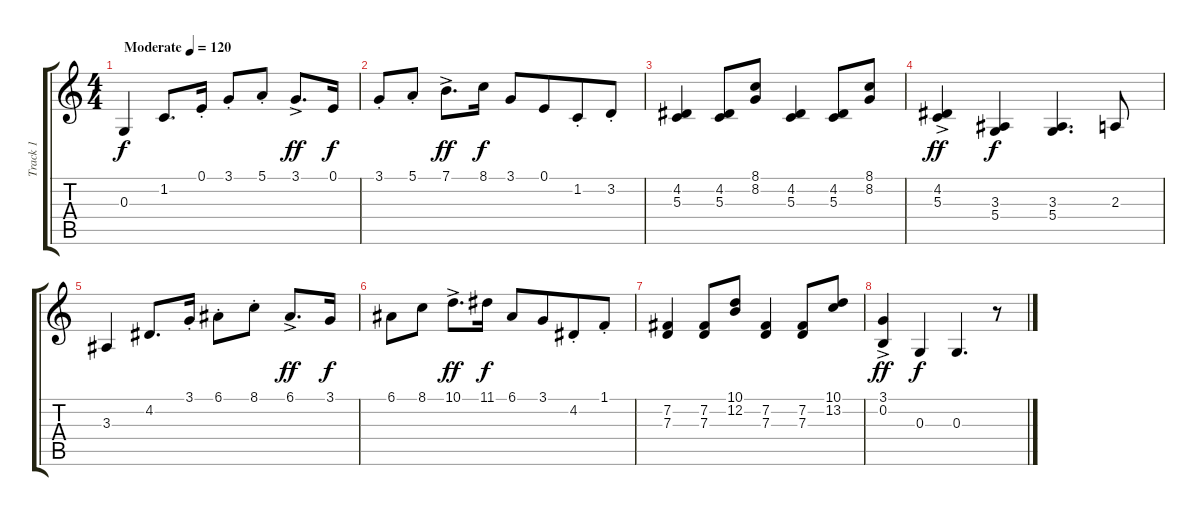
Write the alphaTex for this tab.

\track ("Track 1" "Track 1") {instrument acousticgrandpiano}
\staff {score tabs}
\tuning (E4 B3 G3 D3 A2 E2) {hide}
\ts (4 4)
\tempo (120 "Moderate")
\clef g2
\ks c
0.3.4{dy f instrument acousticgrandpiano} 1.2.8{d} 0.1{st}.16 3.1{st}.8 5.1{st}.8 3.1{ac}.8{d dy ff} 0.1.16{dy f} |
3.1{st}.8 5.1{st}.8 7.1{ac}.8{d dy ff} 8.1.16{dy f} 3.1.8 0.1.8{beam merge} 1.2{st}.8 3.2{st}.8 |
(4.2 5.3).4 (4.2 5.3).8 (8.1 8.2).8 (4.2 5.3).4 (4.2 5.3).8 (8.1 8.2).8 |
(4.2{ac} 5.3).4{dy ff} (3.3 5.4).4{dy f} (3.3 5.4).4{d} 2.3.8 |
3.3.4 4.2.8{d} 3.1{st}.16 6.1{st}.8 8.1{st}.8 6.1{ac}.8{d dy ff} 3.1.16{dy f} |
6.1.8 8.1.8 10.1{ac}.8{d dy ff} 11.1.16{dy f} 6.1.8 3.1.8{beam merge} 4.2{st}.8 1.1{st}.8 |
(7.2 7.3).4 (7.2 7.3).8 (10.1 12.2).8 (7.2 7.3).4 (7.2 7.3).8 (10.1 13.2).8 |
(3.1{ac} 0.2).4{dy ff} 0.3.4{dy f} 0.3.4{d} r.8
